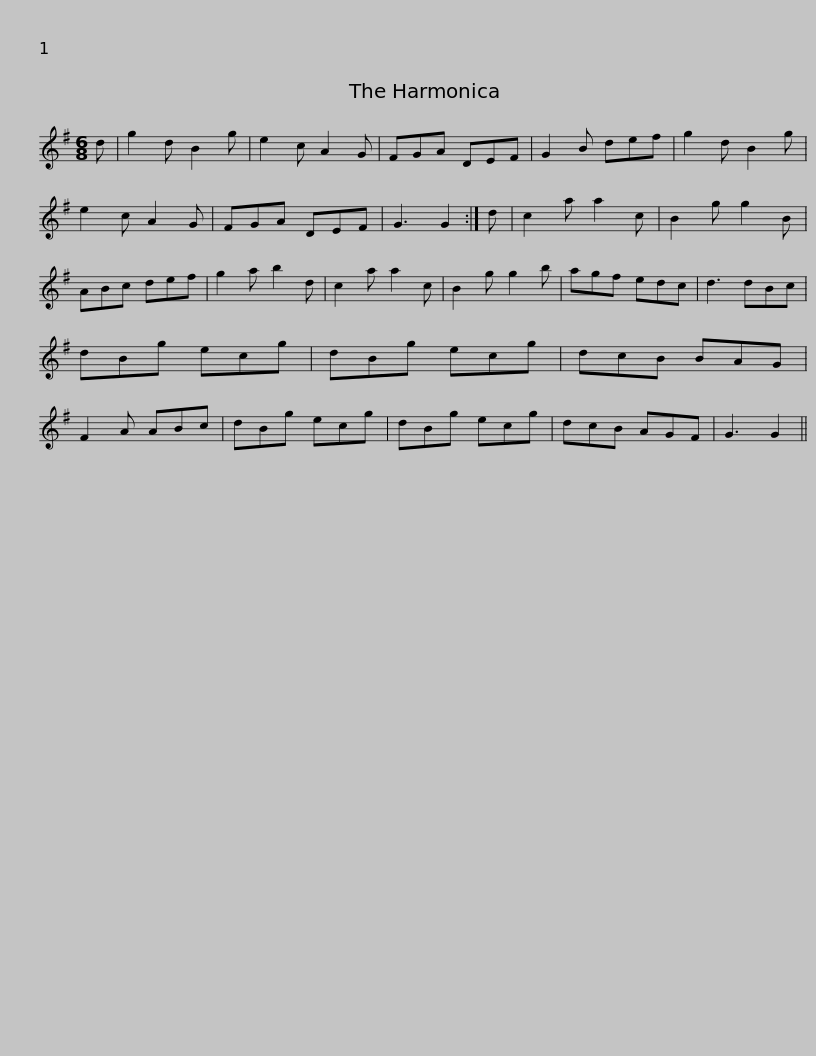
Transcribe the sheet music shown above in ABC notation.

X:1
L:1/8
M:6/8
I:linebreak $
K:G
V:1 treble
V:1
 d | g2 d B2 g | e2 c A2 G | FGA DEF | G2 B def | %5
 g2 d B2 g | e2 c A2 G | FGA DEF | G3 G2 :| d |$ %10
 c2 a a2 c | B2 g g2 B | ABc def | g2 a b2 d | c2 a a2 c | %15
 B2 g g2 b | agf edc | d3 dBc | dBg ecg |$ dBg ecg | %20
 dcB BAG | F2 A ABc | dBg ecg | dBg ecg | dcB AGF | %25
 G3 G2 || %26
